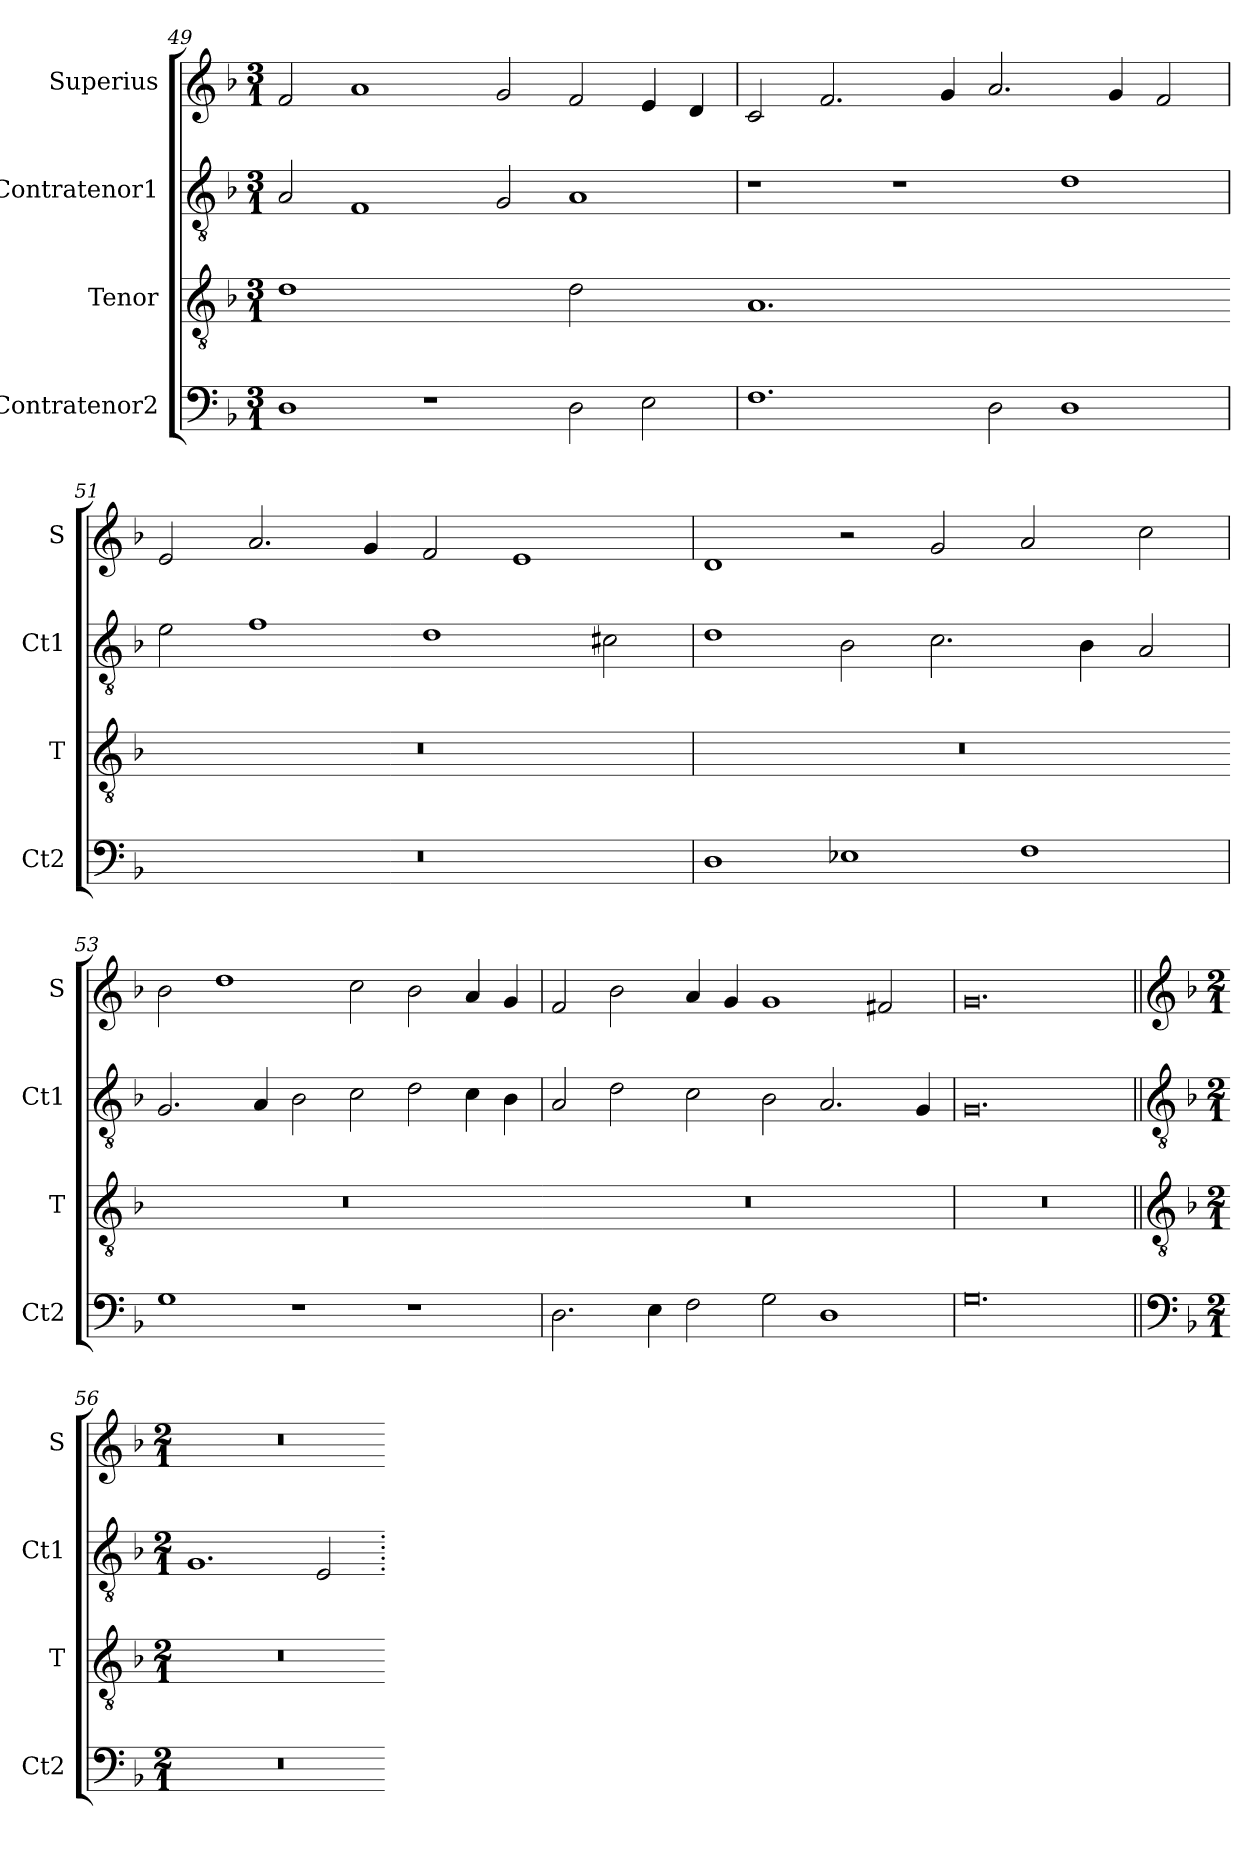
**kern	**kern	**kern	**kern
*part4	*part3	*part2	*part1
*staff4	*staff3	*staff2	*staff1
*I"Contratenor2	*I"Tenor	*I"Contratenor1	*I"Superius
*I'Ct2	*I'T	*I'Ct1	*I'S
*clefF4	*clefGv2	*clefGv2	*clefG2
*k[b-]	*k[b-]	*k[b-]	*k[b-]
*M3/1	*M3/1	*M3/1	*M3/1
=49	=49	=49	=49
!	!LO:N:vis=1	!	!
1D	0d	2A	2f
.	.	1F	1a
1r	.	.	.
.	.	2G	2g
!	!LO:N:vis=2	!	!
2D	1d	1A	2f
2E	.	.	4e
.	.	.	4d
=50	=50-	=50	=50
!	!LO:N:vis=1.	!	!
1.F	0.A	1r	2c
.	.	.	2.f
.	.	1r	.
.	.	.	4g
2D	.	.	2.a
1D	.	1d	.
.	.	.	4g
.	.	.	2f
=51	=51-	=51	=51
!	!LO:N:vis=1.	!	!
0.r	0.r	2e	2e
.	.	1f	2.a
.	.	.	4g
.	.	1d	2f
.	.	.	1e
.	.	2c#X	.
=52	=52	=52	=52
!	!LO:N:vis=1.	!	!
1D	0.r	1d	1d
1E-X	.	2B-	2r
.	.	2.c	2g
1F	.	.	2a
.	.	4B-	.
.	.	2A	2cc
=53	=53-	=53	=53
!	!LO:N:vis=1.	!	!
1G	0.r	2.G	2b-
.	.	.	1dd
.	.	4A	.
1r	.	2B-	.
.	.	2c	2cc
1r	.	2d	2b-
.	.	4c	4a
.	.	4B-	4g
=54	=54-	=54	=54
!	!LO:N:vis=1.	!	!
2.D	0.r	2A	2f
.	.	2d	2b-
4E	.	.	.
2F	.	2c	4a
.	.	.	4g
2G	.	2B-	1g
1D	.	2.A	.
.	.	.	2f#X
.	.	4G	.
=55	=55	=55	=55
!	!LO:N:vis=1.	!	!
0.G	0.r	0.G	0.g
=56||	=56||	=56||	=56||
*clefF4	*clefGv2	*clefGv2	*clefG2
*k[b-]	*k[b-]	*k[b-]	*k[b-]
*M2/1	*M2/1	*M2/1	*M2/1
*	*	*	*MM336
!	!LO:N:vis=2	!	!
0r	0r	1.G	0r
.	.	2E	.
=.	=-	=.	=.
*-	*-	*-	*-
